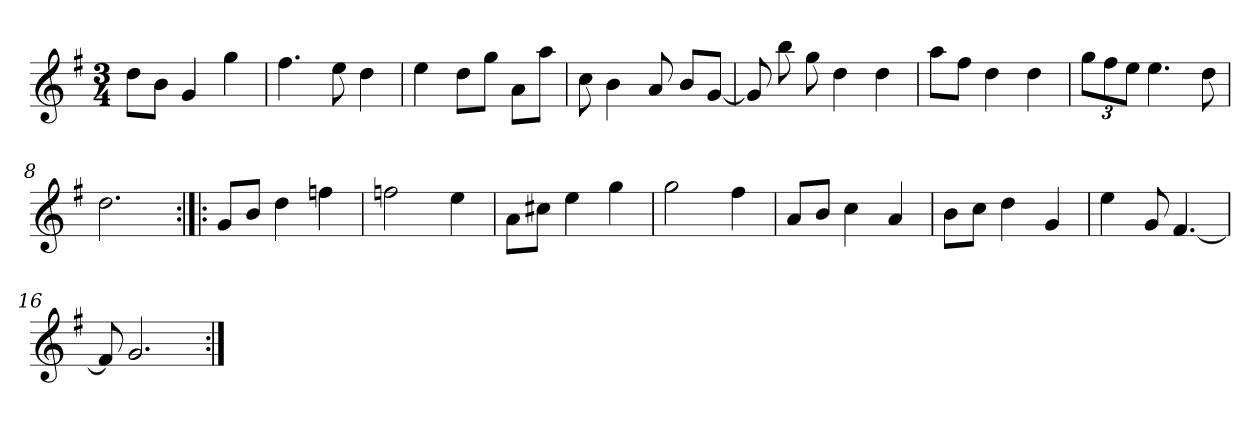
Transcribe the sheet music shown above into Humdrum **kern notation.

**kern
*part1
*staff1
*clefG2
*k[f#]
*G:
*M3/4
*MM120
=1
8dd\L
8b\J
4g
4gg
=2
4.ff#
8ee
4dd
=3
4ee
8dd\L
8gg\J
8a\L
8aa\J
=4
8cc
4b
8a
8b/L
[8g/J
=5
8g]
8bb
8gg
4dd
4dd
=6
8aa\L
8ff#\J
4dd
4dd
=7
12gg\L
12ff#\
12ee\J
4.ee
8dd
=8
2.dd
=9:|!|:
8g/L
8b/J
4dd
4ffn
=10
2ffn
4ee
=11
8a\L
8cc#X\J
4ee
4gg
=12
2gg
4ff#
=13
8a/L
8b/J
4cc
4a
=14
8b\L
8cc\J
4dd
4g
=15
4ee
8g
[4.f#
=16
8f#]
2.g
=:|!
*-
